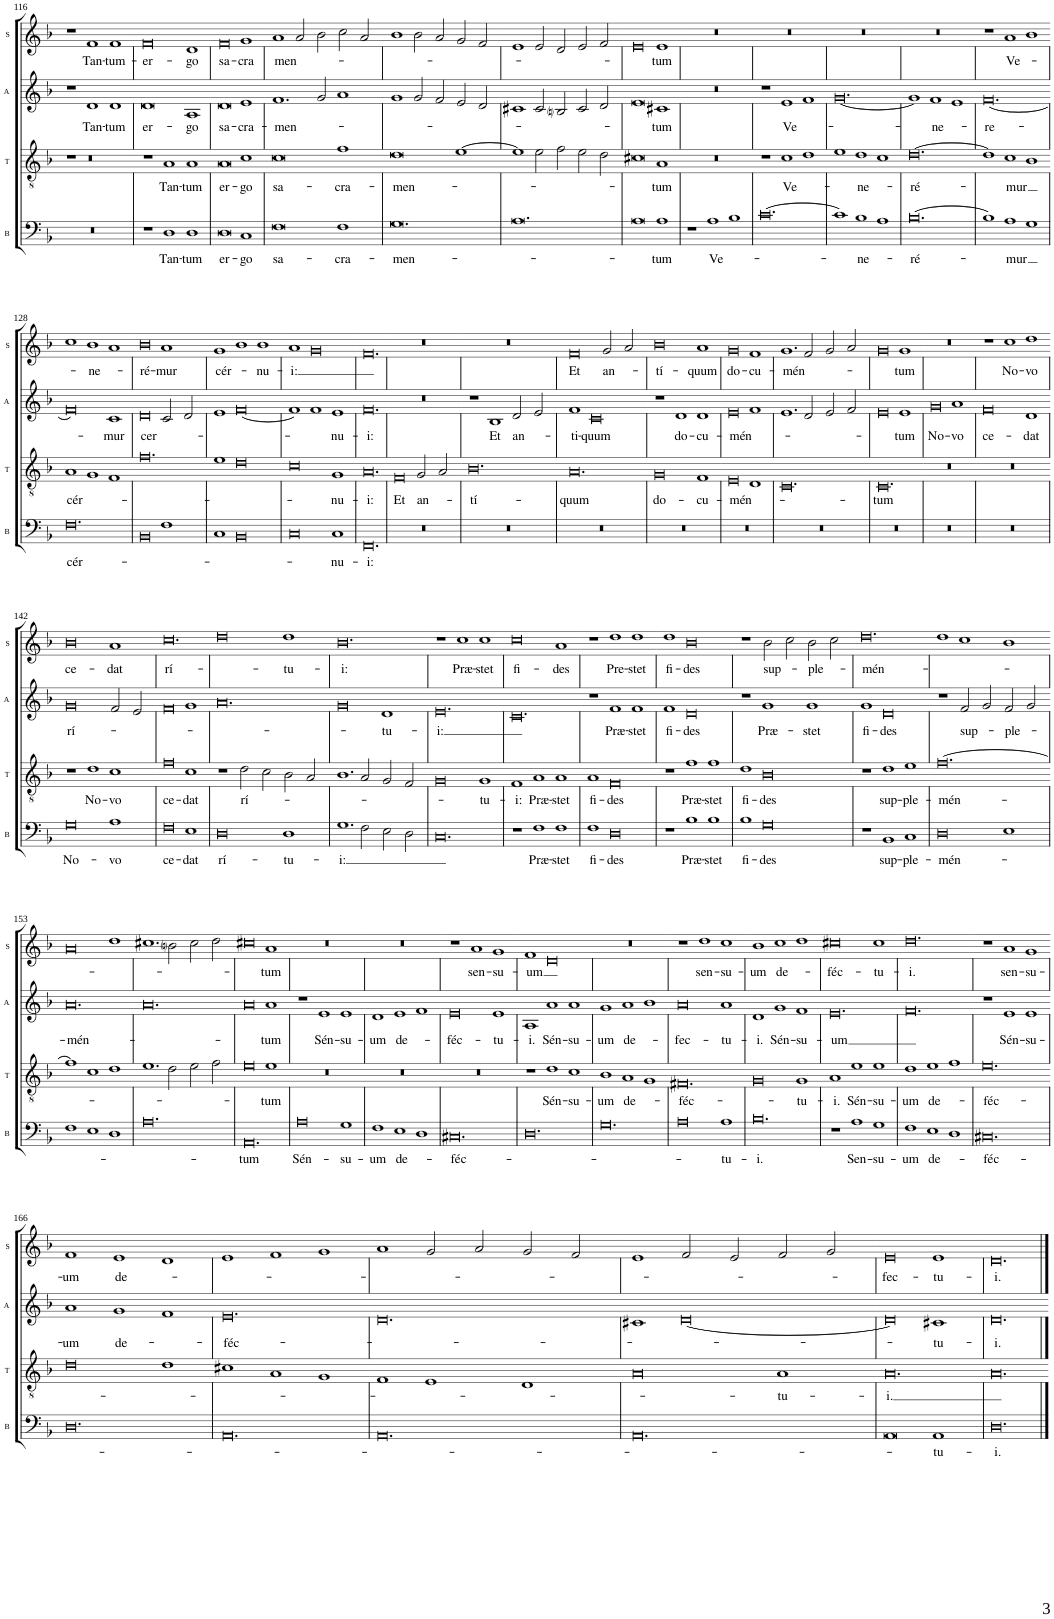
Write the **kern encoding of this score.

**kern	**text	**kern	**text	**kern	**text	**kern	**text
*part4	*part4	*part3	*part3	*part2	*part2	*part1	*part1
*staff4	*staff4	*staff3	*staff3	*staff2	*staff2	*staff1	*staff1
*I"Bass	*	*I"Tenor	*	*I"Alto 1	*	*I"Soprano	*
*I'B	*	*I'T	*	*I'A	*	*I'S	*
!!LO:PB:g=z
*clefF4	*	*clefGv2	*	*clefG2	*	*clefG2	*
*k[b-]	*	*k[b-]	*	*k[b-]	*	*k[b-]	*
*F:	*	*F:	*	*F:	*	*F:	*
*M3/1	*	*M3/1	*	*M3/1	*	*M3/1	*
=116	=116	=116	=116	=116	=116	=116	=116
0.r	.	1r	.	1r	.	1r	.
!	!	!	!	!	!LO:LY:b	!	!LO:LY:b
.	.	0r	.	1d	Tan-	1f	Tan-
!	!	!	!	!	!LO:LY:b	!	!LO:LY:b
.	.	.	.	1d	-tum	1f	-tum-
=117	=117	=117	=117	=117	=117	=117	=117
!	!	!	!	!	!LO:LY:b	!	!LO:LY:b
1r	.	1r	.	0d	er-	0f	-er-
!	!LO:LY:b	!	!LO:LY:b	!	!	!	!
1D	Tan-	1A	Tan-	.	.	.	.
!	!LO:LY:b	!	!LO:LY:b	!	!LO:LY:b	!	!LO:LY:b
1D	-tum	1A	-tum	1A	-go	1d	-go
=118	=118	=118	=118	=118	=118	=118	=118
!	!LO:LY:b	!	!LO:LY:b	!	!LO:LY:b	!	!LO:LY:b
0D	er-	0A	er-	0d	sa-	0f	sa-
!	!LO:LY:b	!	!LO:LY:b	!	!LO:LY:b	!	!LO:LY:b
1C	-go	1c	-go	1e	-cra-	1g	-cra
=119	=119	=119	=119	=119	=119	=119	=119
!	!LO:LY:b	!	!LO:LY:b	!	!LO:LY:b	!	!LO:LY:b
0F	sa-	0c	sa-	1.f	-men-	1a	men-
.	.	.	.	.	.	2a/	.
.	.	.	.	2g/	.	2b-\	.
!	!LO:LY:b	!	!LO:LY:b	!	!	!	!
1F	-cra-	1f	-cra-	1a	.	2cc\	.
.	.	.	.	.	.	2a/	.
=120	=120	=120	=120	=120	=120	=120	=120
!	!LO:LY:b	!	!LO:LY:b	!	!	!	!
0.G	-men-	0d	-men-	1g	.	1b-	.
.	.	.	.	2g/	.	2b-\	.
.	.	.	.	2f/	.	2a/	.
.	.	[1e	.	2e/	.	2g/	.
.	.	.	.	2d/	.	2f/	.
=121	=121	=121	=121	=121	=121	=121	=121
0.A	.	1e]	.	1c#X	.	1e	.
.	.	2e\	.	2c#/	.	2e/	.
.	.	2f\	.	2Bni/	.	2d/	.
.	.	2e\	.	2c#/	.	2e/	.
.	.	2d\	.	2d/	.	2f/	.
=122	=122	=122	=122	=122	=122	=122	=122
0A	.	0c#X	.	0e	.	0e	.
!	!LO:LY:b	!	!LO:LY:b	!	!LO:LY:b	!	!LO:LY:b
1A	-tum	1A	-tum	1c#X	-tum	1e	-tum
=123	=123	=123	=123	=123	=123	=123	=123
1r	.	0.r	.	0.r	.	0.r	.
!	!LO:LY:b	!	!	!	!	!	!
1A	Ve-	.	.	.	.	.	.
1B-	.	.	.	.	.	.	.
=124	=124	=124	=124	=124	=124	=124	=124
[0.c	.	1r	.	1r	.	0.r	.
!	!	!	!LO:LY:b	!	!LO:LY:b	!	!
.	.	1c	Ve-	1e	Ve-	.	.
.	.	1d	.	1f	.	.	.
=125	=125	=125	=125	=125	=125	=125	=125
1c]	.	1e	.	[0.g	.	0.r	.
!	!LO:LY:b	!	!LO:LY:b	!	!	!	!
1B-	-ne-	1d	-ne-	.	.	.	.
1A	.	1c	.	.	.	.	.
=126	=126	=126	=126	=126	=126	=126	=126
!	!LO:LY:b	!	!LO:LY:b	!	!	!	!
[0.B-	-ré-	[0.d	-ré-	1g]	.	0.r	.
!	!	!	!	!	!LO:LY:b	!	!
.	.	.	.	1f	-ne-	.	.
.	.	.	.	1e	.	.	.
=127	=127	=127	=127	=127	=127	=127	=127
!	!	!	!	!	!LO:LY:b	!	!
1B-]	.	1d]	.	[0.f	-re-	1r	.
!	!LO:LY:b	!	!LO:LY:b	!	!	!	!LO:LY:b
1A	-mur	1c	-mur	.	.	1a	Ve-
1G	.	1B-	.	.	.	1b-	.
!!LO:LB:g=z
=128	=128	=128	=128	=128	=128	=128	=128
!	!LO:LY:b	!	!LO:LY:b	!	!	!	!
0.F	cér-	1A	cér-	0f]	.	1cc	.
!	!	!	!	!	!	!	!LO:LY:b
.	.	1G	.	.	.	1b-	-ne-
!	!	!	!	!	!LO:LY:b	!	!
.	.	1F	.	1c	-mur	1a	.
=129	=129	=129	=129	=129	=129	=129	=129
!	!	!	!	!	!LO:LY:b	!	!LO:LY:b
0BB-	.	0.f	.	0d	cer-	0b-	-ré-
!	!	!	!	!	!	!	!LO:LY:b
1F	.	.	.	2c/	.	1a	-mur
.	.	.	.	2d/	.	.	.
=130	=130	=130	=130	=130	=130	=130	=130
!	!	!	!	!	!	!	!LO:LY:b
1C	.	1e	.	1e	.	1g	cér-
0BB-	.	0d	.	[0f	.	1b-	.
!	!	!	!	!	!	!	!LO:LY:b
.	.	.	.	.	.	1b-	-nu-
=131	=131	=131	=131	=131	=131	=131	=131
!	!	!	!	!	!	!	!LO:LY:b
0C	.	0c	.	1f]	.	1a	-i:
.	.	.	.	1f	.	0g	.
!	!LO:LY:b	!	!LO:LY:b	!	!LO:LY:b	!	!
1C	-nu-	1G	-nu-	1e	-nu-	.	.
=132	=132	=132	=132	=132	=132	=132	=132
!	!LO:LY:b	!	!LO:LY:b	!	!LO:LY:b	!	!
0.FF	-i:	0.A	-i:	0.f	-i:	0.f	.
=133	=133	=133	=133	=133	=133	=133	=133
!	!	!	!LO:LY:b	!	!	!	!
0.r	.	0F	Et	0.r	.	0.r	.
!	!	!	!LO:LY:b	!	!	!	!
.	.	2G/	an-	.	.	.	.
.	.	2A/	.	.	.	.	.
=134	=134	=134	=134	=134	=134	=134	=134
!	!	!	!LO:LY:b	!	!	!	!
0.r	.	0.B-	-tí-	1r	.	0.r	.
!	!	!	!	!	!LO:LY:b	!	!
.	.	.	.	1B-	Et	.	.
!	!	!	!	!	!LO:LY:b	!	!
.	.	.	.	2d/	an-	.	.
.	.	.	.	2e/	.	.	.
=135	=135	=135	=135	=135	=135	=135	=135
!	!	!	!LO:LY:b	!	!LO:LY:b	!	!LO:LY:b
0.r	.	0.A	-quum	1f	ti-	0f	Et
!	!	!	!	!	!LO:LY:b	!	!
.	.	.	.	0c	-quum	.	.
!	!	!	!	!	!	!	!LO:LY:b
.	.	.	.	.	.	2g/	an-
.	.	.	.	.	.	2a/	.
=136	=136	=136	=136	=136	=136	=136	=136
!	!	!	!LO:LY:b	!	!	!	!LO:LY:b
0.r	.	0G	do-	1r	.	0b-	-tí-
!	!	!	!	!	!LO:LY:b	!	!
.	.	.	.	1d	do-	.	.
!	!	!	!LO:LY:b	!	!LO:LY:b	!	!LO:LY:b
.	.	1F	-cu-	1d	-cu-	1a	-quum
=137	=137	=137	=137	=137	=137	=137	=137
!	!	!	!LO:LY:b	!	!LO:LY:b	!	!LO:LY:b
0.r	.	0E	-mén-	0e	-mén-	0g	do-
!	!	!	!	!	!	!	!LO:LY:b
.	.	1D	.	1f	.	1f	-cu-
=138	=138	=138	=138	=138	=138	=138	=138
!	!	!	!	!	!	!	!LO:LY:b
0.r	.	0.C	.	1.e	.	1.g	-mén-
.	.	.	.	2d/	.	2f/	.
.	.	.	.	2e/	.	2g/	.
.	.	.	.	2f/	.	2a/	.
=139	=139	=139	=139	=139	=139	=139	=139
!	!	!	!LO:LY:b	!	!	!	!
0.r	.	0.C	-tum	0e	.	0g	.
!	!	!	!	!	!LO:LY:b	!	!LO:LY:b
.	.	.	.	1e	-tum	1g	-tum
=140	=140	=140	=140	=140	=140	=140	=140
!	!	!	!	!	!LO:LY:b	!	!
0.r	.	0.r	.	0g	No-	0.r	.
!	!	!	!	!	!LO:LY:b	!	!
.	.	.	.	1a	-vo	.	.
=141	=141	=141	=141	=141	=141	=141	=141
!	!	!	!	!	!LO:LY:b	!	!
0.r	.	0.r	.	0f	ce-	1r	.
!	!	!	!	!	!	!	!LO:LY:b
.	.	.	.	.	.	1cc	No-
!	!	!	!	!	!LO:LY:b	!	!LO:LY:b
.	.	.	.	1d	-dat	1dd	-vo
!!LO:LB:g=z
=142	=142	=142	=142	=142	=142	=142	=142
!	!LO:LY:b	!	!	!	!LO:LY:b	!	!LO:LY:b
0G	No-	1r	.	0g	rí-	0b-	ce-
!	!	!	!LO:LY:b	!	!	!	!
.	.	1d	No-	.	.	.	.
!	!LO:LY:b	!	!LO:LY:b	!	!	!	!LO:LY:b
1A	-vo	1c	-vo	2f/	.	1a	-dat
.	.	.	.	2e/	.	.	.
=143	=143	=143	=143	=143	=143	=143	=143
!	!LO:LY:b	!	!LO:LY:b	!	!	!	!LO:LY:b
0F	ce-	0f	ce-	0f	.	0.cc	rí-
!	!LO:LY:b	!	!LO:LY:b	!	!	!	!
1E	-dat	1c	-dat	1g	.	.	.
=144	=144	=144	=144	=144	=144	=144	=144
!	!LO:LY:b	!	!	!	!	!	!
0D	rí-	1r	.	0.a	.	0dd	.
!	!	!	!LO:LY:b	!	!	!	!
.	.	2d\	rí-	.	.	.	.
.	.	2c\	.	.	.	.	.
!	!LO:LY:b	!	!	!	!	!	!LO:LY:b
1D	-tu-	2B-\	.	.	.	1dd	-tu-
.	.	2A/	.	.	.	.	.
=145	=145	=145	=145	=145	=145	=145	=145
!	!LO:LY:b	!	!	!	!	!	!LO:LY:b
1.G	-i:	1.B-	.	0g	.	0.b-	-i:
2F\	.	2A/	.	.	.	.	.
!	!	!	!	!	!LO:LY:b	!	!
2E\	.	2G/	.	1d	-tu-	.	.
2D\	.	2F/	.	.	.	.	.
=146	=146	=146	=146	=146	=146	=146	=146
!	!	!	!	!	!LO:LY:b	!	!
0.C	.	0G	.	0.e	-i:	1r	.
!	!	!	!	!	!	!	!LO:LY:b
.	.	.	.	.	.	1cc	Præ-
!	!	!	!LO:LY:b	!	!	!	!LO:LY:b
.	.	1G	-tu-	.	.	1cc	-stet
=147	=147	=147	=147	=147	=147	=147	=147
!	!	!	!LO:LY:b	!	!	!	!LO:LY:b
1r	.	1F	-i:	0.c	.	0cc	fi-
!	!LO:LY:b	!	!LO:LY:b	!	!	!	!
1F	Præ-	1A	Præ-	.	.	.	.
!	!LO:LY:b	!	!LO:LY:b	!	!	!	!LO:LY:b
1F	-stet	1A	-stet	.	.	1a	-des
=148	=148	=148	=148	=148	=148	=148	=148
!	!LO:LY:b	!	!LO:LY:b	!	!	!	!
1F	fi-	1A	fi-	1r	.	1r	.
!	!LO:LY:b	!	!LO:LY:b	!	!LO:LY:b	!	!LO:LY:b
0D	-des	0F	-des	1f	Præ-	1dd	Pre-
!	!	!	!	!	!LO:LY:b	!	!LO:LY:b
.	.	.	.	1f	-stet	1dd	-stet
=149	=149	=149	=149	=149	=149	=149	=149
!	!	!	!	!	!LO:LY:b	!	!LO:LY:b
1r	.	1r	.	1f	fi-	1dd	fi-
!	!LO:LY:b	!	!LO:LY:b	!	!LO:LY:b	!	!LO:LY:b
1B-	Præ-	1f	Præ-	0d	-des	0b-	-des
!	!LO:LY:b	!	!LO:LY:b	!	!	!	!
1B-	-stet	1f	-stet	.	.	.	.
=150	=150	=150	=150	=150	=150	=150	=150
!	!LO:LY:b	!	!LO:LY:b	!	!	!	!
1B-	fi-	1d	fi-	1r	.	1r	.
!	!LO:LY:b	!	!LO:LY:b	!	!LO:LY:b	!	!LO:LY:b
0G	-des	0B-	-des	1g	Præ-	2b-\	sup-
.	.	.	.	.	.	2cc\	.
!	!	!	!	!	!LO:LY:b	!	!LO:LY:b
.	.	.	.	1g	-stet	2b-\	-ple-
.	.	.	.	.	.	2cc\	.
=151	=151	=151	=151	=151	=151	=151	=151
!	!	!	!	!	!LO:LY:b	!	!LO:LY:b
1r	.	1r	.	1g	fi-	0.dd	-mén-
!	!LO:LY:b	!	!LO:LY:b	!	!LO:LY:b	!	!
1BB-	sup-	1d	sup-	0d	-des	.	.
!	!LO:LY:b	!	!LO:LY:b	!	!	!	!
1C	-ple-	1e	-ple-	.	.	.	.
=152	=152	=152	=152	=152	=152	=152	=152
!	!LO:LY:b	!	!LO:LY:b	!	!	!	!
0D	-mén-	[0.f	-mén-	1r	.	1dd	.
!	!	!	!	!	!LO:LY:b	!	!
.	.	.	.	2f/	sup-	1cc	.
.	.	.	.	2g/	.	.	.
!	!	!	!	!	!LO:LY:b	!	!
1E	.	.	.	2f/	-ple-	1b-	.
.	.	.	.	2g/	.	.	.
!!LO:LB:g=z
=153	=153	=153	=153	=153	=153	=153	=153
!	!	!	!	!	!LO:LY:b	!	!
1F	.	1f]	.	0.a	-mén-	0a	.
1E	.	1c	.	.	.	.	.
1D	.	1d	.	.	.	1dd	.
=154	=154	=154	=154	=154	=154	=154	=154
0.A	.	1.e	.	0.a	.	1.cc#X	.
.	.	2d\	.	.	.	2bni\	.
.	.	2e\	.	.	.	2cc#\	.
.	.	2f\	.	.	.	2dd\	.
=155	=155	=155	=155	=155	=155	=155	=155
!	!LO:LY:b	!	!	!	!	!	!
0.AA	-tum	0e	.	0a	.	0cc#X	.
!	!	!	!LO:LY:b	!	!LO:LY:b	!	!LO:LY:b
.	.	1e	-tum	1a	-tum	1a	-tum
=156	=156	=156	=156	=156	=156	=156	=156
!	!LO:LY:b	!	!	!	!	!	!
0A	Sén-	0.r	.	1r	.	0.r	.
!	!	!	!	!	!LO:LY:b	!	!
.	.	.	.	1e	Sén-	.	.
!	!LO:LY:b	!	!	!	!LO:LY:b	!	!
1G	-su-	.	.	1e	-su-	.	.
=157	=157	=157	=157	=157	=157	=157	=157
!	!LO:LY:b	!	!	!	!LO:LY:b	!	!
1F	-um	0.r	.	1d	-um	0.r	.
!	!LO:LY:b	!	!	!	!LO:LY:b	!	!
1E	de-	.	.	1e	-de-	.	.
1D	.	.	.	1f	.	.	.
=158	=158	=158	=158	=158	=158	=158	=158
!	!LO:LY:b	!	!	!	!LO:LY:b	!	!
0.C#X	-féc-	0.r	.	0e	-féc-	1r	.
!	!	!	!	!	!	!	!LO:LY:b
.	.	.	.	.	.	1a	sen-
!	!	!	!	!	!LO:LY:b	!	!LO:LY:b
.	.	.	.	1e	-tu-	1g	-su-
=159	=159	=159	=159	=159	=159	=159	=159
!	!	!	!	!	!LO:LY:b	!	!LO:LY:b
0.D	.	1r	.	1A	-i.	1f	-um
!	!	!	!LO:LY:b	!	!LO:LY:b	!	!
.	.	1d	Sén-	1a	Sén-	0d	.
!	!	!	!LO:LY:b	!	!LO:LY:b	!	!
.	.	1c	-su-	1a	-su-	.	.
=160	=160	=160	=160	=160	=160	=160	=160
!	!	!	!LO:LY:b	!	!LO:LY:b	!	!
0.G	.	1B-	-um	1g	-um	0.r	.
!	!	!	!LO:LY:b	!	!LO:LY:b	!	!
.	.	1A	de-	1a	de-	.	.
.	.	1G	.	1b-	.	.	.
=161	=161	=161	=161	=161	=161	=161	=161
!	!	!	!LO:LY:b	!	!LO:LY:b	!	!
0A	.	0.F#X	-féc-	0a	-fec-	1r	.
!	!	!	!	!	!	!	!LO:LY:b
.	.	.	.	.	.	1dd	sen-
!	!LO:LY:b	!	!	!	!LO:LY:b	!	!LO:LY:b
1A	-tu-	.	.	1a	-tu-	1cc	-su-
=162	=162	=162	=162	=162	=162	=162	=162
!	!LO:LY:b	!	!	!	!LO:LY:b	!	!LO:LY:b
0.B-	-i.	0G	.	1d	-i.	1b-	-um
!	!	!	!	!	!LO:LY:b	!	!LO:LY:b
.	.	.	.	1g	Sén-	1cc	de-
!	!	!	!LO:LY:b	!	!LO:LY:b	!	!
.	.	1G	-tu-	1f	-su-	1dd	.
=163	=163	=163	=163	=163	=163	=163	=163
!	!	!	!LO:LY:b	!	!LO:LY:b	!	!LO:LY:b
1r	.	1A	-i.	0.e	-um	0cc#X	-féc-
!	!LO:LY:b	!	!LO:LY:b	!	!	!	!
1A	Sen-	1e	Sén-	.	.	.	.
!	!LO:LY:b	!	!LO:LY:b	!	!	!	!LO:LY:b
1G	-su-	1e	-su-	.	.	1cc#	-tu-
=164	=164	=164	=164	=164	=164	=164	=164
!	!LO:LY:b	!	!LO:LY:b	!	!	!	!LO:LY:b
1F	-um	1d	-um	0.f	.	0.dd	-i.
!	!LO:LY:b	!	!LO:LY:b	!	!	!	!
1E	de-	1e	de-	.	.	.	.
1D	.	1f	.	.	.	.	.
=165	=165	=165	=165	=165	=165	=165	=165
!	!LO:LY:b	!	!LO:LY:b	!	!	!	!
0.C#X	-féc-	0.e	-féc-	1r	.	1r	.
!	!	!	!	!	!LO:LY:b	!	!LO:LY:b
.	.	.	.	1e	Sén-	1a	sen-
!	!	!	!	!	!LO:LY:b	!	!LO:LY:b
.	.	.	.	1e	-su-	1g	-su-
!!LO:LB:g=z
=166	=166	=166	=166	=166	=166	=166	=166
!	!	!	!	!	!LO:LY:b	!	!LO:LY:b
0.D	.	0d	.	1a	-um	1f	-um
!	!	!	!	!	!LO:LY:b	!	!LO:LY:b
.	.	.	.	1g	de-	1e	de-
.	.	1d	.	1f	.	1d	.
=167	=167	=167	=167	=167	=167	=167	=167
!	!	!	!	!	!LO:LY:b	!	!
0.AA	.	1c#X	.	0.e	-féc-	1e	.
.	.	1A	.	.	.	1f	.
.	.	1G	.	.	.	1g	.
=168	=168	=168	=168	=168	=168	=168	=168
0.AA	.	1F	.	0.d	.	1a	.
.	.	1E	.	.	.	2g/	.
.	.	.	.	.	.	2a/	.
.	.	1D	.	.	.	2g/	.
.	.	.	.	.	.	2f/	.
=169	=169	=169	=169	=169	=169	=169	=169
0.AA	.	0A	.	1c#X	.	1e	.
.	.	.	.	[0d	.	2f/	.
.	.	.	.	.	.	2e/	.
!	!	!	!LO:LY:b	!	!	!	!
.	.	1A	-tu-	.	.	2f/	.
.	.	.	.	.	.	2g/	.
=170	=170	=170	=170	=170	=170	=170	=170
!	!	!	!LO:LY:b	!	!	!	!LO:LY:b
0AA	.	0.A	-i.	0d]	.	0e	-fec-
!	!LO:LY:b	!	!	!	!LO:LY:b	!	!LO:LY:b
1AA	tu-	.	.	1c#X	-tu-	1e	-tu-
=171	=171	=171	=171	=171	=171	=171	=171
!	!LO:LY:b	!	!	!	!LO:LY:b	!	!LO:LY:b
0.D	-i.	0.A	.	0.d	-i.	0.d	-i.
==	==	==	==	==	==	==	==
*-	*-	*-	*-	*-	*-	*-	*-
